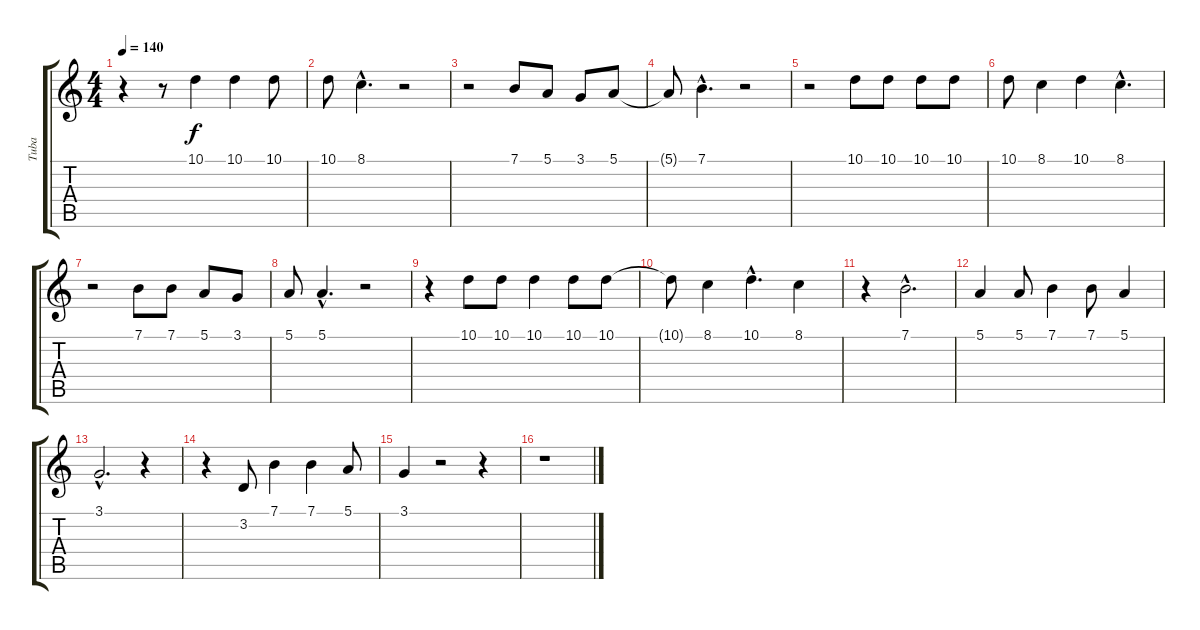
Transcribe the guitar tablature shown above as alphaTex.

\track ("Tuba" "Tuba") {instrument tuba}
\staff {score tabs}
\tuning (E4 B3 G3 D3 A2 E2) {hide}
\ts (4 4)
\tempo 140
\clef g2
\ks c
r.4{dy f} r.8 10.1.4 10.1.4 10.1.8 |
10.1.8 8.1{hac}.4{d} r.2 |
r.2 7.1.8 5.1.8 3.1.8 5.1.8 |
5.1{t}.8 7.1{hac}.4{d} r.2 |
r.2 10.1.8 10.1.8 10.1.8 10.1.8 |
10.1.8 8.1.4 10.1.4 8.1{hac}.4{d} |
r.2 7.1.8 7.1.8 5.1.8 3.1.8 |
5.1.8 5.1{hac}.4{d} r.2 |
r.4 10.1.8 10.1.8 10.1.4 10.1.8 10.1.8 |
10.1{t}.8 8.1.4 10.1{hac}.4{d} 8.1.4 |
r.4 7.1{hac}.2{d} |
5.1.4 5.1.8 7.1.4 7.1.8 5.1.4 |
3.1{hac}.2{d} r.4 |
r.4 3.2.8 7.1.4 7.1.4 5.1.8 |
3.1.4 r.2 r.4 |
r.1
